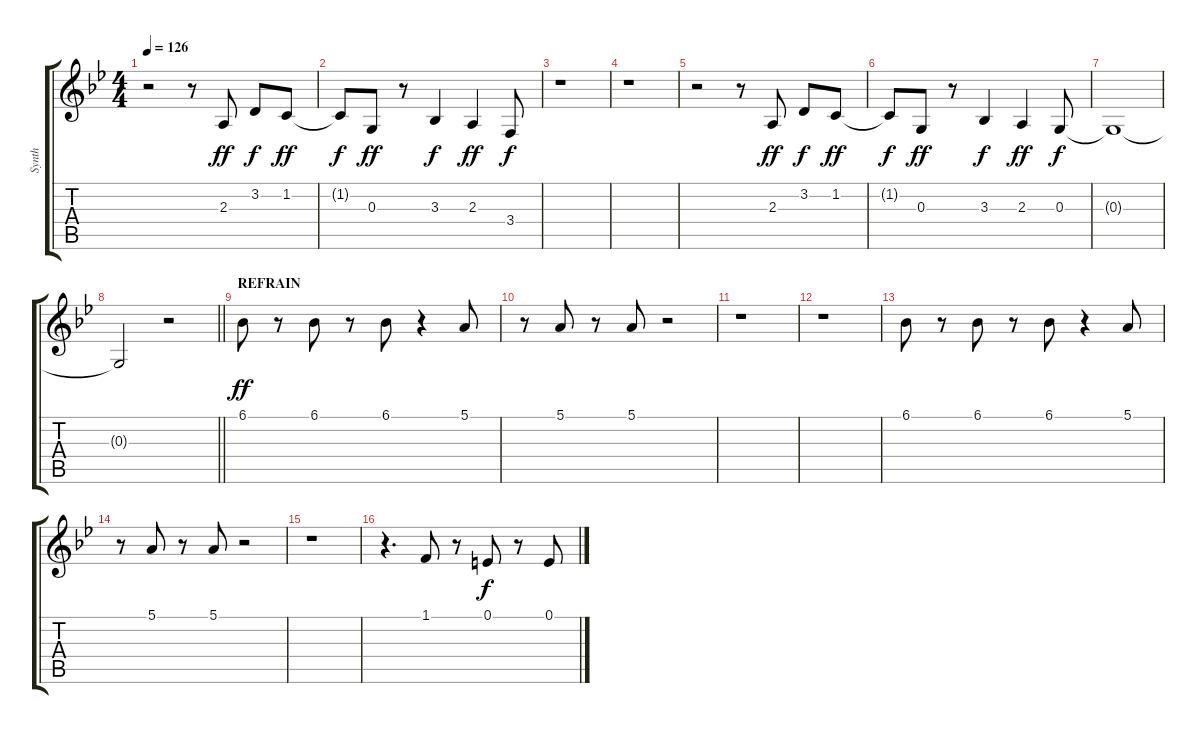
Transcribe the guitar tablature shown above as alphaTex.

\track ("Synth" "Synth") {instrument lead3calliope}
\staff {score tabs}
\tuning (E4 B3 G3 D3 A2 E2) {hide}
\ts (4 4)
\tempo 126
\clef g2
\ks bb
r.2{dy f} r.8 2.3.8{dy ff} 3.2.8{dy f} 1.2.8{dy ff} |
1.2{t}.8{dy f} 0.3.8{dy ff} r.8 3.3.4{dy f} 2.3.4{dy ff} 3.4.8{dy f} |
r.1 |
r.1 |
r.2 r.8 2.3.8{dy ff} 3.2.8{dy f} 1.2.8{dy ff} |
1.2{t}.8{dy f} 0.3.8{dy ff} r.8 3.3.4{dy f} 2.3.4{dy ff} 0.3.8{dy f} |
0.3{t}.1 |
\barLineRight lightlight
0.3{t}.2 r.2 |
\section ("" "REFRAIN")
6.1.8{dy ff} r.8 6.1.8 r.8 6.1.8 r.4 5.1.8 |
r.8 5.1.8 r.8 5.1.8 r.2 |
r.1 |
r.1 |
6.1.8 r.8 6.1.8 r.8 6.1.8 r.4 5.1.8 |
r.8 5.1.8 r.8 5.1.8 r.2 |
r.1 |
r.4{d} 1.1.8 r.8 0.1.8{dy f} r.8 0.1.8
